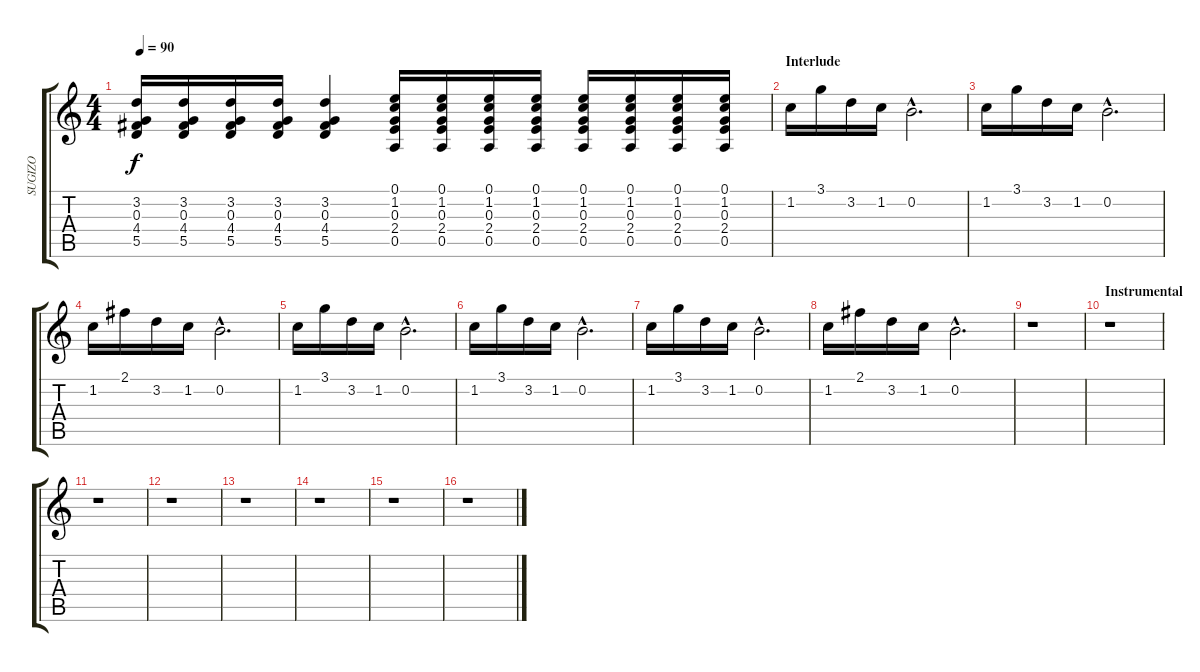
\track ("SUGIZO" "SUGIZO") {instrument electricguitarjazz}
\staff {score tabs}
\tuning (E4 B3 G3 D3 A2 E2) {hide}
\ts (4 4)
\tempo 90
\clef g2
\ks c
(3.2 0.3 4.4 5.5).16{dy f} (3.2 0.3 4.4 5.5).16 (3.2 0.3 4.4 5.5).16 (3.2 0.3 4.4 5.5).16 (3.2 0.3 4.4 5.5).4 (0.1 1.2 0.3 2.4 0.5).16 (0.1 1.2 0.3 2.4 0.5).16 (0.1 1.2 0.3 2.4 0.5).16 (0.1 1.2 0.3 2.4 0.5).16 (0.1 1.2 0.3 2.4 0.5).16 (0.1 1.2 0.3 2.4 0.5).16 (0.1 1.2 0.3 2.4 0.5).16 (0.1 1.2 0.3 2.4 0.5).16 |
\section ("" "Interlude")
1.2.16{volume 16 balance 8 instrument acousticguitarnylon} 3.1.16 3.2.16 1.2.16 0.2{hac}.2{d} |
1.2.16 3.1.16 3.2.16 1.2.16 0.2{hac}.2{d} |
1.2.16 2.1.16 3.2.16 1.2.16 0.2{hac}.2{d} |
1.2.16 3.1.16 3.2.16 1.2.16 0.2{hac}.2{d} |
1.2.16 3.1.16 3.2.16 1.2.16 0.2{hac}.2{d} |
1.2.16 3.1.16 3.2.16 1.2.16 0.2{hac}.2{d} |
1.2.16 2.1.16 3.2.16 1.2.16 0.2{hac}.2{d} |
r.1 |
\section ("" "Instrumental")
r.1 |
r.1 |
r.1 |
r.1 |
r.1 |
r.1 |
r.1
